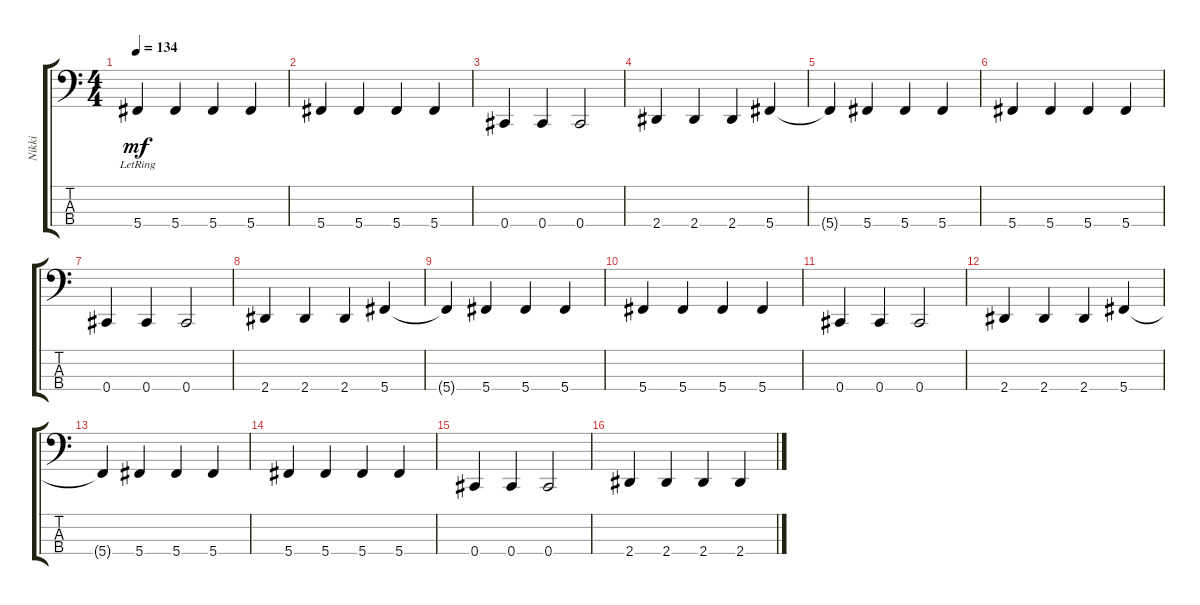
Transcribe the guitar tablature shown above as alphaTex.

\track ("Nikki" "Nikki") {instrument electricbassfinger}
\staff {score tabs}
\tuning (Gb2 Db2 Ab1 Db1) {hide}
\ts (4 4)
\tempo 134
\clef f4
\ks c
5.4{lr t}.4{dy mf} 5.4.4 5.4.4 5.4.4 |
5.4.4 5.4.4 5.4.4 5.4.4 |
0.4.4 0.4.4 0.4.2 |
2.4.4 2.4.4 2.4.4 5.4.4 |
5.4{t}.4 5.4.4 5.4.4 5.4.4 |
5.4.4 5.4.4 5.4.4 5.4.4 |
0.4.4 0.4.4 0.4.2 |
2.4.4 2.4.4 2.4.4 5.4.4 |
5.4{t}.4 5.4.4 5.4.4 5.4.4 |
5.4.4 5.4.4 5.4.4 5.4.4 |
0.4.4 0.4.4 0.4.2 |
2.4.4 2.4.4 2.4.4 5.4.4 |
5.4{t}.4 5.4.4 5.4.4 5.4.4 |
5.4.4 5.4.4 5.4.4 5.4.4 |
0.4.4 0.4.4 0.4.2 |
2.4.4 2.4.4 2.4.4 2.4.4
